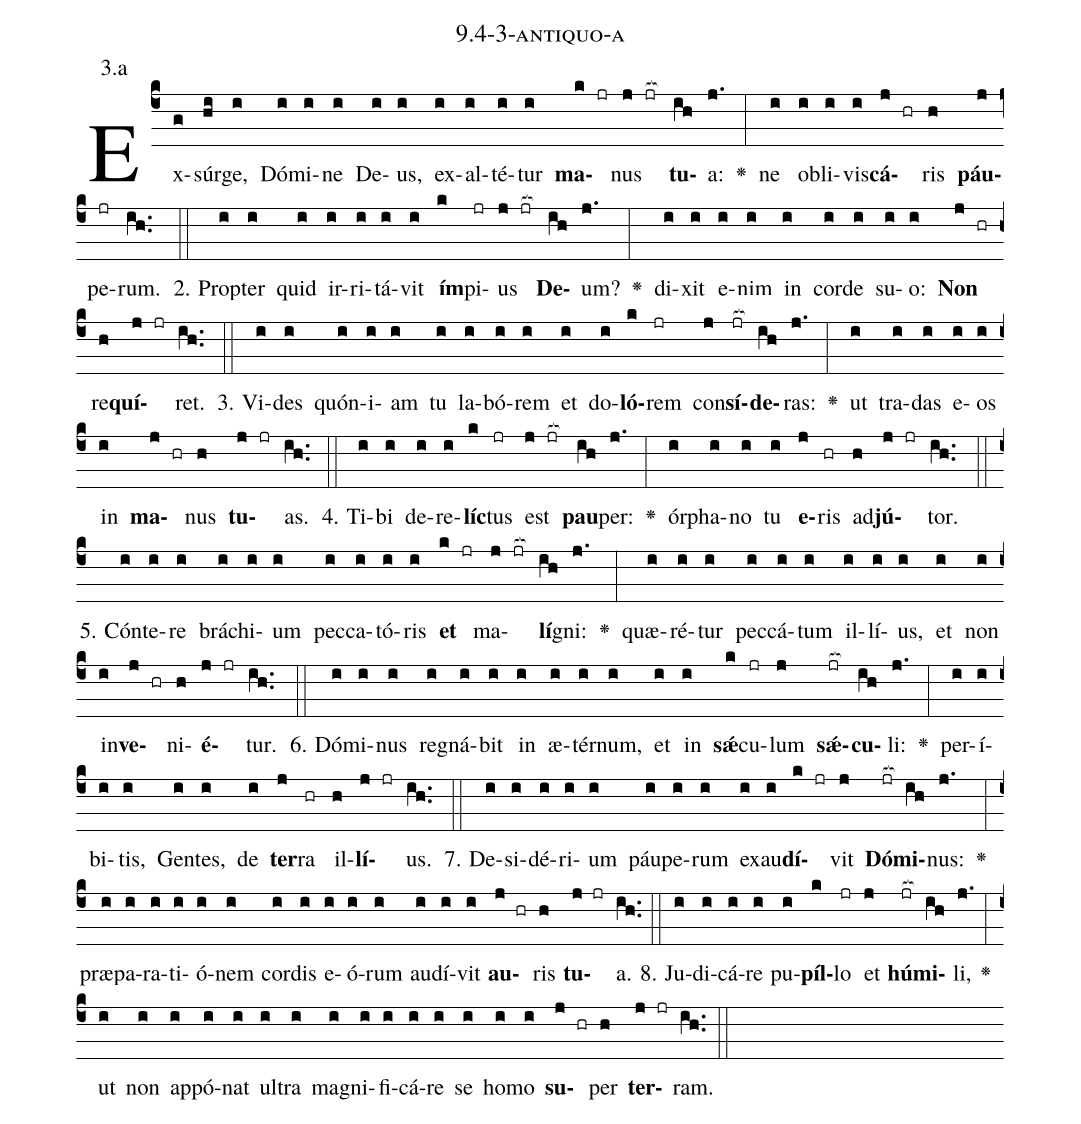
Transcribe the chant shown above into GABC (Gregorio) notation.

name: 9.4-3-antiquo-a;
annotation: 3.a;
%%
(c4)Ex(g)súr(hi)ge,(i) Dó(i)mi(i)ne(i) De(i)us,(i) ex(i)al(i)té(i)tur(i) <b>ma</b>(k jr)nus(j jr[ocb:1{]) <b>tu</b>(ih[ocb:0}])a:(j.) <v>\greheightstar</v>(:) ne(i) ob(i)li(i)vis(i)<b>cá</b>(j hr)ris(h) <b>páu</b>(j)pe(jr)rum.(ih..) (::)
2. Prop(i)ter(i) quid(i) ir(i)ri(i)tá(i)vit(i) <b>ím</b>(k)pi(jr)us(j jr[ocb:1{]) <b>De</b>(ih[ocb:0}])um?(j.) <v>\greheightstar</v>(:) di(i)xit(i) e(i)nim(i) in(i) cor(i)de(i) su(i)o:(i) <b>Non</b>(j hr) re(h)<b>quí</b>(j jr)ret.(ih..) (::)
3. Vi(i)des(i) quón(i)i(i)am(i) tu(i) la(i)bó(i)rem(i) et(i) do(i)<b>ló</b>(k)rem(jr) con(j)<b>sí</b>(jr[ocb:1{])<b>de</b>(ih[ocb:0}])ras:(j.) <v>\greheightstar</v>(:) ut(i) tra(i)das(i) e(i)os(i) in(i) <b>ma</b>(j hr)nus(h) <b>tu</b>(j jr)as.(ih..) (::)
4. Ti(i)bi(i) de(i)re(i)<b>líc</b>(k)tus(jr) est(j jr[ocb:1{]) <b>pau</b>(ih[ocb:0}])per:(j.) <v>\greheightstar</v>(:) ór(i)pha(i)no(i) tu(i) <b>e</b>(j)ris(hr) ad(h)<b>jú</b>(j jr)tor.(ih..) (::)
5. Cón(i)te(i)re(i) brá(i)chi(i)um(i) pec(i)ca(i)tó(i)ris(i) <b>et</b>(k jr) ma(j jr[ocb:1{])<b>lí</b>(ih[ocb:0}])gni:(j.) <v>\greheightstar</v>(:) quæ(i)ré(i)tur(i) pec(i)cá(i)tum(i) il(i)lí(i)us,(i) et(i) non(i) in(i)<b>ve</b>(j hr)ni(h)<b>é</b>(j jr)tur.(ih..) (::)
6. Dó(i)mi(i)nus(i) re(i)gná(i)bit(i) in(i) æ(i)tér(i)num,(i) et(i) in(i) <b>sǽ</b>(k)cu(jr)lum(j) <b>sǽ</b>(jr[ocb:1{])<b>cu</b>(ih[ocb:0}])li:(j.) <v>\greheightstar</v>(:) per(i)í(i)bi(i)tis,(i) Gen(i)tes,(i) de(i) <b>ter</b>(j)ra(hr) il(h)<b>lí</b>(j jr)us.(ih..) (::)
7. De(i)si(i)dé(i)ri(i)um(i) páu(i)pe(i)rum(i) ex(i)au(i)<b>dí</b>(k jr)vit(j) <b>Dó</b>(jr[ocb:1{])<b>mi</b>(ih[ocb:0}])nus:(j.) <v>\greheightstar</v>(:) præ(i)pa(i)ra(i)ti(i)ó(i)nem(i) cor(i)dis(i) e(i)ó(i)rum(i) au(i)dí(i)vit(i) <b>au</b>(j hr)ris(h) <b>tu</b>(j jr)a.(ih..) (::)
8. Ju(i)di(i)cá(i)re(i) pu(i)<b>píl</b>(k)lo(jr) et(j) <b>hú</b>(jr[ocb:1{])<b>mi</b>(ih[ocb:0}])li,(j.) <v>\greheightstar</v>(:) ut(i) non(i) ap(i)pó(i)nat(i) ul(i)tra(i) ma(i)gni(i)fi(i)cá(i)re(i) se(i) ho(i)mo(i) <b>su</b>(j hr)per(h) <b>ter</b>(j jr)ram.(ih..) (::)
